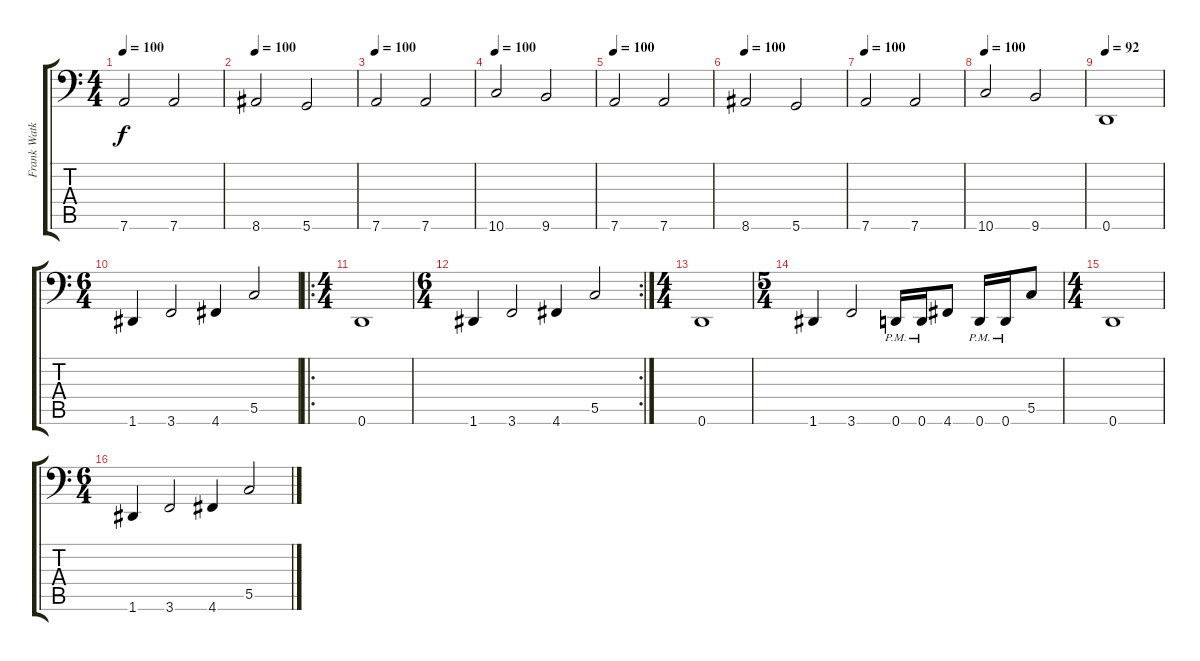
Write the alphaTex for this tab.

\track ("Frank Watkins" "Frank Watk") {instrument electricbasspick}
\staff {score tabs}
\tuning (D3 A2 F2 C2 G1 D1) {hide}
\ts (4 4)
\tempo 100
\clef f4
\ks c
7.6.2{dy f} 7.6.2 |
\tempo 100
8.6.2 5.6.2 |
\tempo 100
7.6.2 7.6.2 |
\tempo 100
10.6.2 9.6.2 |
\tempo 100
7.6.2 7.6.2 |
\tempo 100
8.6.2 5.6.2 |
\tempo 100
7.6.2 7.6.2 |
\tempo 100
10.6.2 9.6.2 |
\tempo 92
0.6.1 |
\ts (6 4)
1.6.4 3.6.2 4.6.4 5.5.2 |
\ro
\ts (4 4)
0.6.1 |
\rc 2
\ts (6 4)
1.6.4 3.6.2 4.6.4 5.5.2 |
\ts (4 4)
0.6.1 |
\ts (5 4)
1.6.4 3.6.2 0.6{pm}.16 0.6{pm}.16 4.6.8 0.6{pm}.16 0.6{pm}.16 5.5.8 |
\ts (4 4)
0.6.1 |
\ts (6 4)
1.6.4 3.6.2 4.6.4 5.5.2
